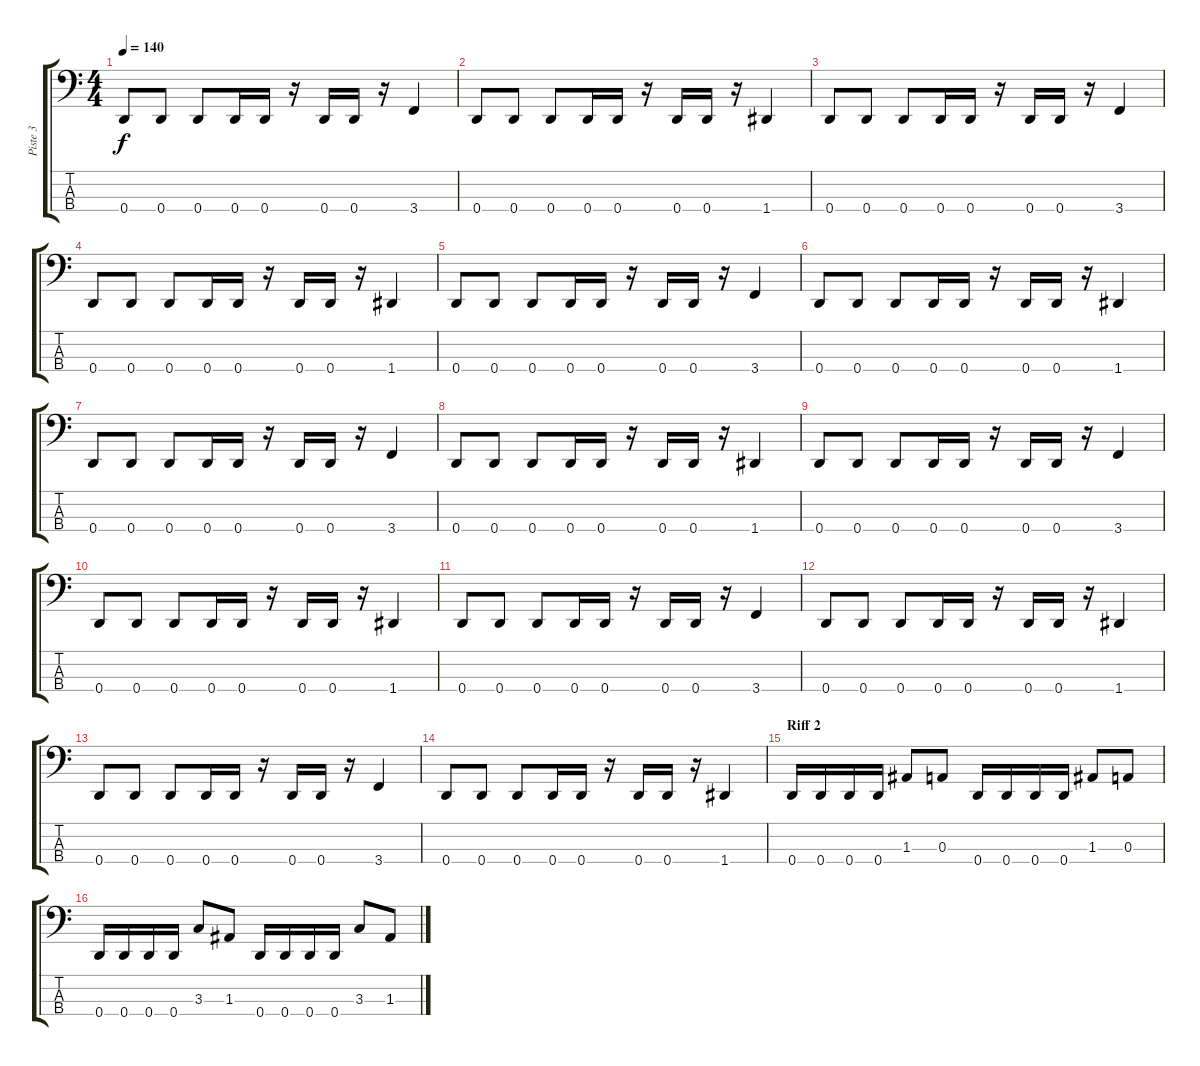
\track ("Piste 3" "Piste 3") {instrument electricbasspick}
\staff {score tabs}
\tuning (G2 D2 A1 D1) {hide}
\ts (4 4)
\tempo 140
\clef f4
\ks c
0.4.8{dy f} 0.4.8 0.4.8 0.4.16 0.4.16 r.16 0.4.16 0.4.16 r.16 3.4.4 |
0.4.8 0.4.8 0.4.8 0.4.16 0.4.16 r.16 0.4.16 0.4.16 r.16 1.4.4 |
0.4.8 0.4.8 0.4.8 0.4.16 0.4.16 r.16 0.4.16 0.4.16 r.16 3.4.4 |
0.4.8 0.4.8 0.4.8 0.4.16 0.4.16 r.16 0.4.16 0.4.16 r.16 1.4.4 |
0.4.8 0.4.8 0.4.8 0.4.16 0.4.16 r.16 0.4.16 0.4.16 r.16 3.4.4 |
0.4.8 0.4.8 0.4.8 0.4.16 0.4.16 r.16 0.4.16 0.4.16 r.16 1.4.4 |
0.4.8 0.4.8 0.4.8 0.4.16 0.4.16 r.16 0.4.16 0.4.16 r.16 3.4.4 |
0.4.8 0.4.8 0.4.8 0.4.16 0.4.16 r.16 0.4.16 0.4.16 r.16 1.4.4 |
0.4.8 0.4.8 0.4.8 0.4.16 0.4.16 r.16 0.4.16 0.4.16 r.16 3.4.4 |
0.4.8 0.4.8 0.4.8 0.4.16 0.4.16 r.16 0.4.16 0.4.16 r.16 1.4.4 |
0.4.8 0.4.8 0.4.8 0.4.16 0.4.16 r.16 0.4.16 0.4.16 r.16 3.4.4 |
0.4.8 0.4.8 0.4.8 0.4.16 0.4.16 r.16 0.4.16 0.4.16 r.16 1.4.4 |
0.4.8 0.4.8 0.4.8 0.4.16 0.4.16 r.16 0.4.16 0.4.16 r.16 3.4.4 |
0.4.8 0.4.8 0.4.8 0.4.16 0.4.16 r.16 0.4.16 0.4.16 r.16 1.4.4 |
\section ("" "Riff 2")
0.4.16 0.4.16 0.4.16 0.4.16 1.3.8 0.3.8 0.4.16 0.4.16 0.4.16 0.4.16 1.3.8 0.3.8 |
0.4.16 0.4.16 0.4.16 0.4.16 3.3.8 1.3.8 0.4.16 0.4.16 0.4.16 0.4.16 3.3.8 1.3.8
